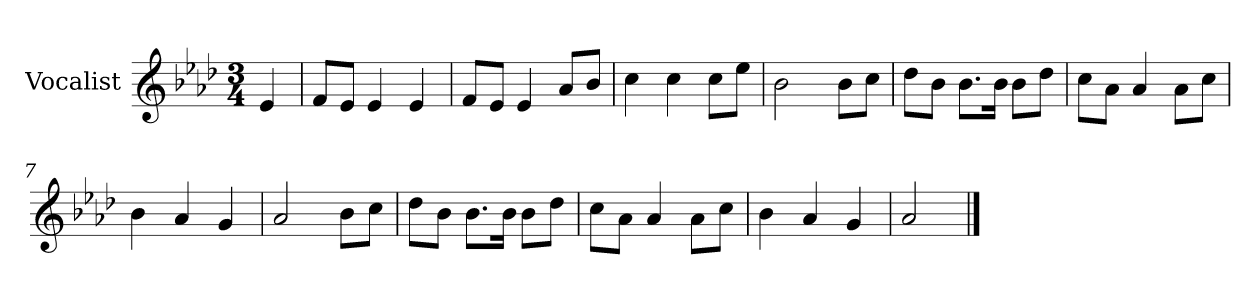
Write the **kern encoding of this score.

**kern
*part1
*staff1
*I"Vocalist
*k[b-e-a-d-]
*A-:
*M3/4
=
4e-
=1
8fL
8e-J
4e-
4e-
=2
8fL
8e-J
4e-
8a-L
8b-J
=3
4cc
4cc
8ccL
8ee-J
=4
2b-
8b-L
8ccJ
=5
8dd-L
8b-J
8.b-L
16b-Jk
8b-L
8dd-J
=6
8ccL
8a-J
4a-
8a-L
8ccJ
=7
4b-
4a-
4g
=8
2a-
8b-L
8ccJ
=9
8dd-L
8b-J
8.b-L
16b-Jk
8b-L
8dd-J
=10
8ccL
8a-J
4a-
8a-L
8ccJ
=11
4b-
4a-
4g
=12
2a-
==
*-
